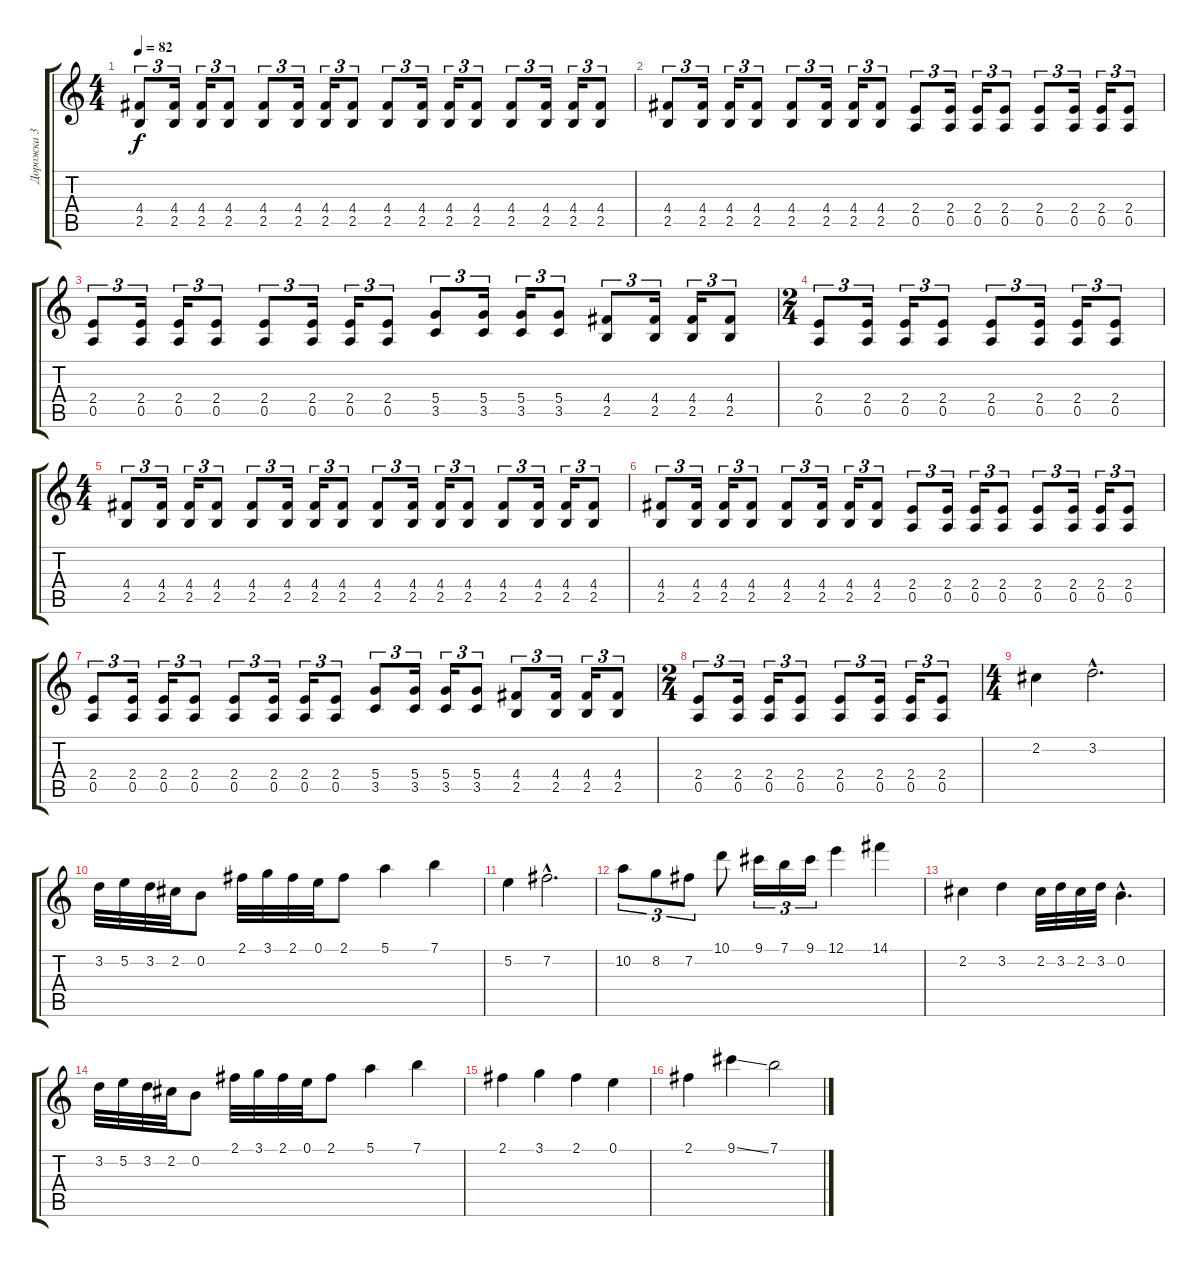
\track ("Дорожка 3" "Дорожка 3") {instrument acousticguitarsteel}
\staff {score tabs}
\tuning (E4 B3 G3 D3 A2 E2) {hide}
\ts (4 4)
\tempo 82
\clef g2
\ks c
(4.4 2.5).8{tu (3 2) dy f} (4.4 2.5).16{tu (3 2)} (4.4 2.5).16{tu (3 2)} (4.4 2.5).8{tu (3 2)} (4.4 2.5).8{tu (3 2)} (4.4 2.5).16{tu (3 2)} (4.4 2.5).16{tu (3 2)} (4.4 2.5).8{tu (3 2)} (4.4 2.5).8{tu (3 2)} (4.4 2.5).16{tu (3 2)} (4.4 2.5).16{tu (3 2)} (4.4 2.5).8{tu (3 2)} (4.4 2.5).8{tu (3 2)} (4.4 2.5).16{tu (3 2)} (4.4 2.5).16{tu (3 2)} (4.4 2.5).8{tu (3 2)} |
(4.4 2.5).8{tu (3 2)} (4.4 2.5).16{tu (3 2)} (4.4 2.5).16{tu (3 2)} (4.4 2.5).8{tu (3 2)} (4.4 2.5).8{tu (3 2)} (4.4 2.5).16{tu (3 2)} (4.4 2.5).16{tu (3 2)} (4.4 2.5).8{tu (3 2)} (2.4 0.5).8{tu (3 2)} (2.4 0.5).16{tu (3 2)} (2.4 0.5).16{tu (3 2)} (2.4 0.5).8{tu (3 2)} (2.4 0.5).8{tu (3 2)} (2.4 0.5).16{tu (3 2)} (2.4 0.5).16{tu (3 2)} (2.4 0.5).8{tu (3 2)} |
(2.4 0.5).8{tu (3 2)} (2.4 0.5).16{tu (3 2)} (2.4 0.5).16{tu (3 2)} (2.4 0.5).8{tu (3 2)} (2.4 0.5).8{tu (3 2)} (2.4 0.5).16{tu (3 2)} (2.4 0.5).16{tu (3 2)} (2.4 0.5).8{tu (3 2)} (5.4 3.5).8{tu (3 2)} (5.4 3.5).16{tu (3 2)} (5.4 3.5).16{tu (3 2)} (5.4 3.5).8{tu (3 2)} (4.4 2.5).8{tu (3 2)} (4.4 2.5).16{tu (3 2)} (4.4 2.5).16{tu (3 2)} (4.4 2.5).8{tu (3 2)} |
\ts (2 4)
(2.4 0.5).8{tu (3 2)} (2.4 0.5).16{tu (3 2)} (2.4 0.5).16{tu (3 2)} (2.4 0.5).8{tu (3 2)} (2.4 0.5).8{tu (3 2)} (2.4 0.5).16{tu (3 2)} (2.4 0.5).16{tu (3 2)} (2.4 0.5).8{tu (3 2)} |
\ts (4 4)
(4.4 2.5).8{tu (3 2)} (4.4 2.5).16{tu (3 2)} (4.4 2.5).16{tu (3 2)} (4.4 2.5).8{tu (3 2)} (4.4 2.5).8{tu (3 2)} (4.4 2.5).16{tu (3 2)} (4.4 2.5).16{tu (3 2)} (4.4 2.5).8{tu (3 2)} (4.4 2.5).8{tu (3 2)} (4.4 2.5).16{tu (3 2)} (4.4 2.5).16{tu (3 2)} (4.4 2.5).8{tu (3 2)} (4.4 2.5).8{tu (3 2)} (4.4 2.5).16{tu (3 2)} (4.4 2.5).16{tu (3 2)} (4.4 2.5).8{tu (3 2)} |
(4.4 2.5).8{tu (3 2)} (4.4 2.5).16{tu (3 2)} (4.4 2.5).16{tu (3 2)} (4.4 2.5).8{tu (3 2)} (4.4 2.5).8{tu (3 2)} (4.4 2.5).16{tu (3 2)} (4.4 2.5).16{tu (3 2)} (4.4 2.5).8{tu (3 2)} (2.4 0.5).8{tu (3 2)} (2.4 0.5).16{tu (3 2)} (2.4 0.5).16{tu (3 2)} (2.4 0.5).8{tu (3 2)} (2.4 0.5).8{tu (3 2)} (2.4 0.5).16{tu (3 2)} (2.4 0.5).16{tu (3 2)} (2.4 0.5).8{tu (3 2)} |
(2.4 0.5).8{tu (3 2)} (2.4 0.5).16{tu (3 2)} (2.4 0.5).16{tu (3 2)} (2.4 0.5).8{tu (3 2)} (2.4 0.5).8{tu (3 2)} (2.4 0.5).16{tu (3 2)} (2.4 0.5).16{tu (3 2)} (2.4 0.5).8{tu (3 2)} (5.4 3.5).8{tu (3 2)} (5.4 3.5).16{tu (3 2)} (5.4 3.5).16{tu (3 2)} (5.4 3.5).8{tu (3 2)} (4.4 2.5).8{tu (3 2)} (4.4 2.5).16{tu (3 2)} (4.4 2.5).16{tu (3 2)} (4.4 2.5).8{tu (3 2)} |
\ts (2 4)
(2.4 0.5).8{tu (3 2)} (2.4 0.5).16{tu (3 2)} (2.4 0.5).16{tu (3 2)} (2.4 0.5).8{tu (3 2)} (2.4 0.5).8{tu (3 2)} (2.4 0.5).16{tu (3 2)} (2.4 0.5).16{tu (3 2)} (2.4 0.5).8{tu (3 2)} |
\ts (4 4)
2.2.4{instrument acousticguitarsteel} 3.2{hac}.2{d} |
3.2.32 5.2.32 3.2.32 2.2.32 0.2.8 2.1.32 3.1.32 2.1.32 0.1.32 2.1.8 5.1.4 7.1.4 |
5.2.4 7.2{hac}.2{d} |
10.2.8{tu (3 2)} 8.2.8{tu (3 2)} 7.2.8{tu (3 2)} 10.1.8 9.1.16{tu (3 2)} 7.1.16{tu (3 2)} 9.1.16{tu (3 2)} 12.1.4 14.1.4 |
2.2.4 3.2.4 2.2.32 3.2.32 2.2.32 3.2.32 0.2{hac}.4{d} |
3.2.32 5.2.32 3.2.32 2.2.32 0.2.8 2.1.32 3.1.32 2.1.32 0.1.32 2.1.8 5.1.4 7.1.4 |
2.1.4 3.1.4 2.1.4 0.1.4 |
2.1.4 9.1{ss}.4 7.1.2
